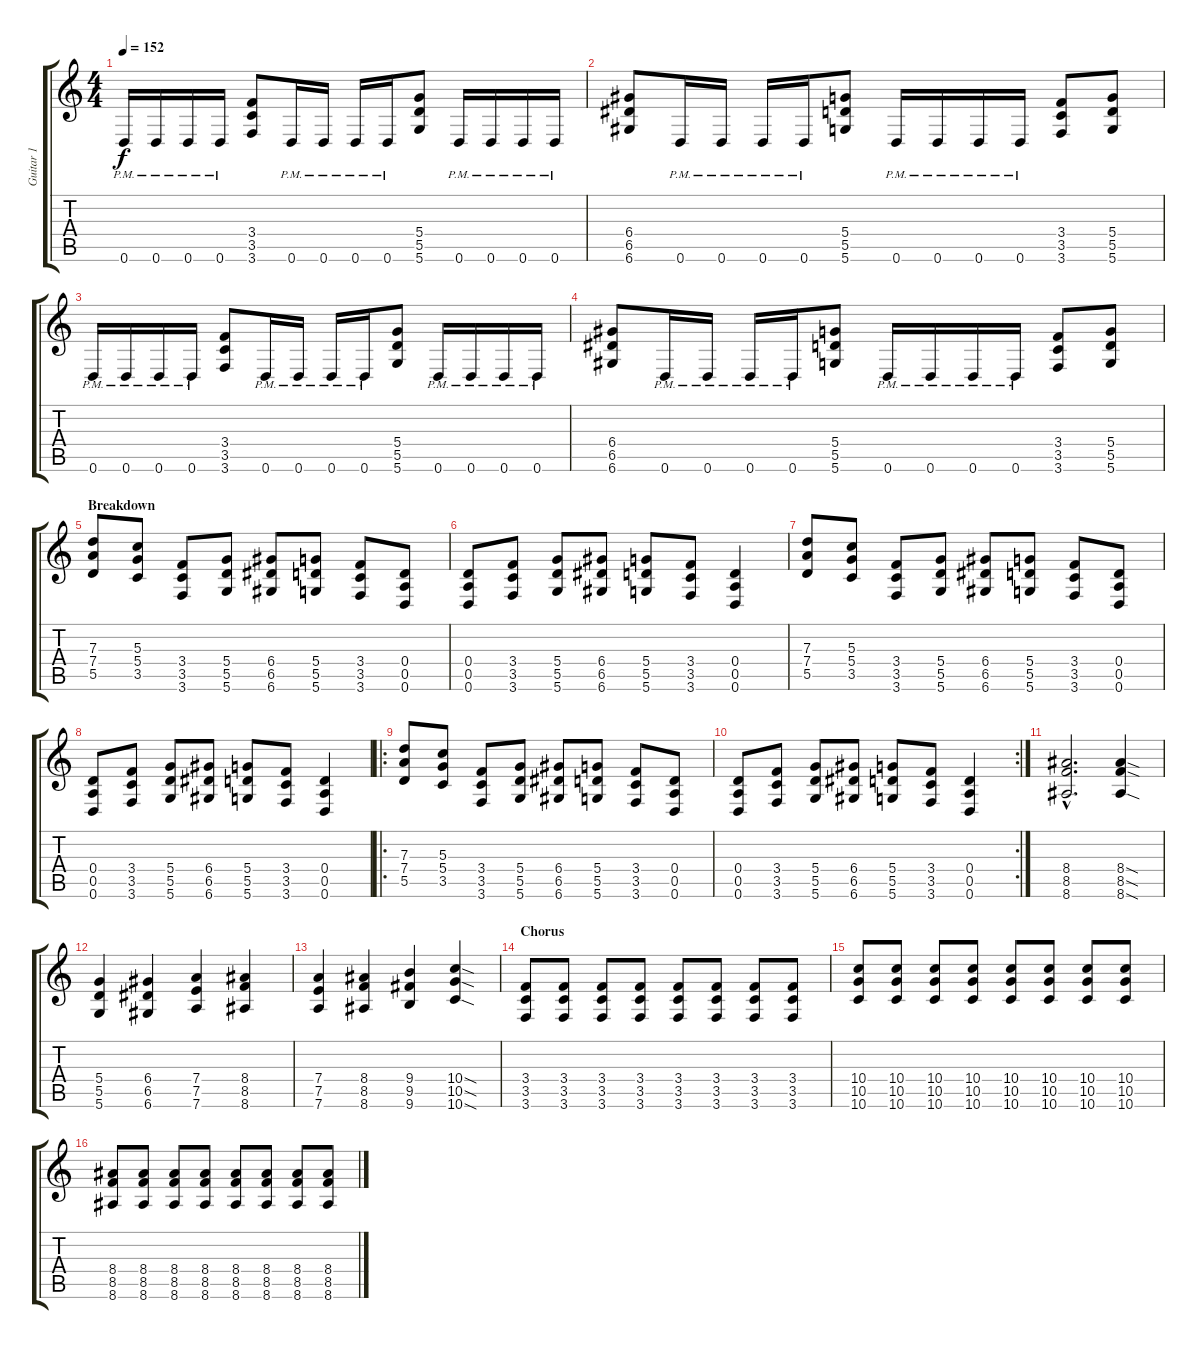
\track ("Guitar 1" "Guitar 1") {instrument distortionguitar}
\staff {score tabs}
\tuning (E4 B3 G3 D3 A2 D2) {hide}
\ts (4 4)
\tempo 152
\clef g2
\ks c
0.6{pm}.16{dy f} 0.6{pm}.16 0.6{pm}.16 0.6{pm}.16 (3.4 3.5 3.6).8 0.6{pm}.16 0.6{pm}.16 0.6{pm}.16 0.6{pm}.16 (5.4 5.5 5.6).8 0.6{pm}.16 0.6{pm}.16 0.6{pm}.16 0.6{pm}.16 |
(6.4 6.5 6.6).8 0.6{pm}.16 0.6{pm}.16 0.6{pm}.16 0.6{pm}.16 (5.4 5.5 5.6).8 0.6{pm}.16 0.6{pm}.16 0.6{pm}.16 0.6{pm}.16 (3.4 3.5 3.6).8 (5.4 5.5 5.6).8 |
0.6{pm}.16 0.6{pm}.16 0.6{pm}.16 0.6{pm}.16 (3.4 3.5 3.6).8 0.6{pm}.16 0.6{pm}.16 0.6{pm}.16 0.6{pm}.16 (5.4 5.5 5.6).8 0.6{pm}.16 0.6{pm}.16 0.6{pm}.16 0.6{pm}.16 |
(6.4 6.5 6.6).8 0.6{pm}.16 0.6{pm}.16 0.6{pm}.16 0.6{pm}.16 (5.4 5.5 5.6).8 0.6{pm}.16 0.6{pm}.16 0.6{pm}.16 0.6{pm}.16 (3.4 3.5 3.6).8 (5.4 5.5 5.6).8 |
\section ("" "Breakdown")
(7.3 7.4 5.5).8 (5.3 5.4 3.5).8 (3.4 3.5 3.6).8 (5.4 5.5 5.6).8 (6.4 6.5 6.6).8 (5.4 5.5 5.6).8 (3.4 3.5 3.6).8 (0.4 0.5 0.6).8 |
(0.4 0.5 0.6).8 (3.4 3.5 3.6).8 (5.4 5.5 5.6).8 (6.4 6.5 6.6).8 (5.4 5.5 5.6).8 (3.4 3.5 3.6).8 (0.4 0.5 0.6).4 |
(7.3 7.4 5.5).8 (5.3 5.4 3.5).8 (3.4 3.5 3.6).8 (5.4 5.5 5.6).8 (6.4 6.5 6.6).8 (5.4 5.5 5.6).8 (3.4 3.5 3.6).8 (0.4 0.5 0.6).8 |
(0.4 0.5 0.6).8 (3.4 3.5 3.6).8 (5.4 5.5 5.6).8 (6.4 6.5 6.6).8 (5.4 5.5 5.6).8 (3.4 3.5 3.6).8 (0.4 0.5 0.6).4 |
\ro
(7.3 7.4 5.5).8 (5.3 5.4 3.5).8 (3.4 3.5 3.6).8 (5.4 5.5 5.6).8 (6.4 6.5 6.6).8 (5.4 5.5 5.6).8 (3.4 3.5 3.6).8 (0.4 0.5 0.6).8 |
\rc 2
(0.4 0.5 0.6).8 (3.4 3.5 3.6).8 (5.4 5.5 5.6).8 (6.4 6.5 6.6).8 (5.4 5.5 5.6).8 (3.4 3.5 3.6).8 (0.4 0.5 0.6).4 |
(8.4{hac} 8.5{hac} 8.6{hac}).2{d} (8.4{sod} 8.5{sod} 8.6{sod}).4 |
(5.4 5.5 5.6).4 (6.4 6.5 6.6).4 (7.4 7.5 7.6).4 (8.4 8.5 8.6).4 |
(7.4 7.5 7.6).4 (8.4 8.5 8.6).4 (9.4 9.5 9.6).4 (10.4{sod} 10.5{sod} 10.6{sod}).4 |
\section ("" "Chorus")
(3.4 3.5 3.6).8 (3.4 3.5 3.6).8 (3.4 3.5 3.6).8 (3.4 3.5 3.6).8 (3.4 3.5 3.6).8 (3.4 3.5 3.6).8 (3.4 3.5 3.6).8 (3.4 3.5 3.6).8 |
(10.4 10.5 10.6).8 (10.4 10.5 10.6).8 (10.4 10.5 10.6).8 (10.4 10.5 10.6).8 (10.4 10.5 10.6).8 (10.4 10.5 10.6).8 (10.4 10.5 10.6).8 (10.4 10.5 10.6).8 |
(8.4 8.5 8.6).8 (8.4 8.5 8.6).8 (8.4 8.5 8.6).8 (8.4 8.5 8.6).8 (8.4 8.5 8.6).8 (8.4 8.5 8.6).8 (8.4 8.5 8.6).8 (8.4 8.5 8.6).8
